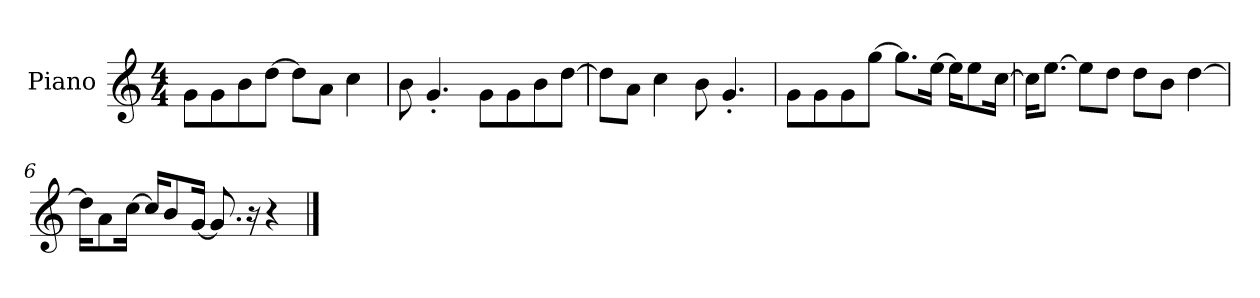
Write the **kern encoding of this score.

**kern
*part1
*staff1
*I"Piano
*I'P-no
*clefG2
*k[]
*M4/4
*MM90
=1
8g\L
8g\
8b\
[8dd\J
8dd\L]
8a\J
4cc\
=2
8b\
4.g'/
8g\L
8g\
8b\
[8dd\J
=3
8dd\L]
8a\J
4cc\
8b\
4.g'/
=4
8g\L
8g\
8g\
[8gg\J
8.gg\L]
[16ee\Jk
16ee\KL]
8ee\
[16cc\Jk
=5
16cc\KL]
[8.ee\J
8ee\L]
8dd\J
8dd\L
8b\J
[4dd\
!!LO:LB:g=z
=6
16dd\KL]
8a\
[16cc\Jk
16cc/KL]
8b/
[16g/Jk
8.g/]
16r
4r
==
*-
